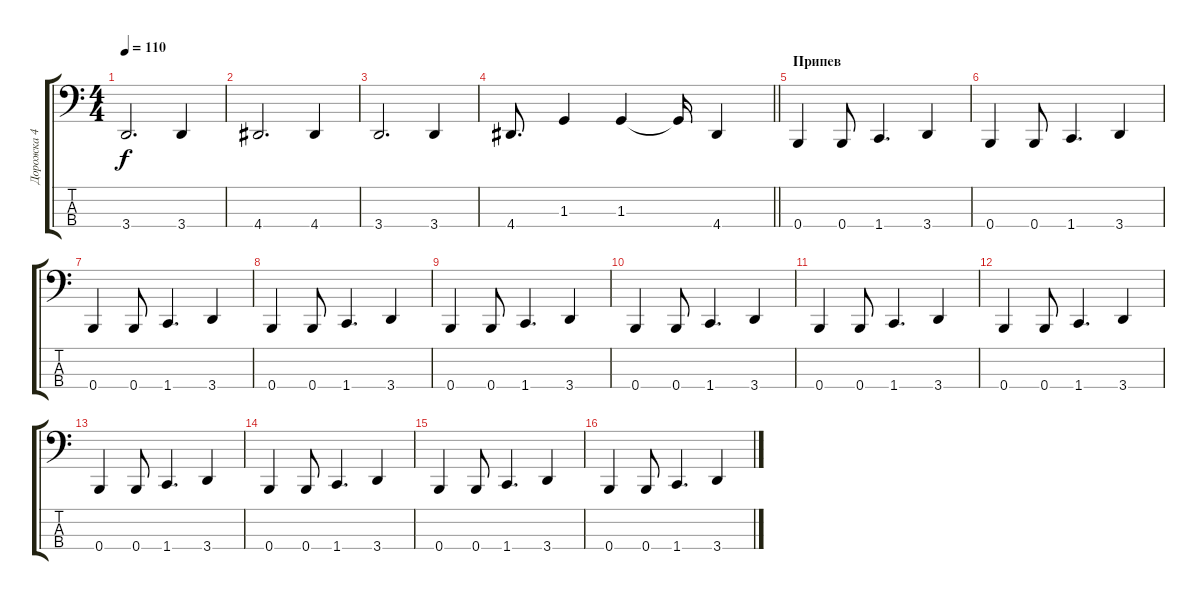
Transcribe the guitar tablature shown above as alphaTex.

\track ("Дорожка 4" "Дорожка 4") {instrument electricbassfinger}
\staff {score tabs}
\tuning (E2 B1 Gb1 B0) {hide}
\ts (4 4)
\tempo 110
\clef f4
\ks c
3.4.2{d dy f} 3.4.4 |
4.4.2{d} 4.4.4 |
3.4.2{d} 3.4.4 |
\barLineRight lightlight
4.4.8{d} 1.3.4 1.3.4 1.3{t}.16 4.4.4 |
\section ("" "Припев")
0.4.4 0.4.8 1.4.4{d} 3.4.4 |
0.4.4 0.4.8 1.4.4{d} 3.4.4 |
0.4.4 0.4.8 1.4.4{d} 3.4.4 |
0.4.4 0.4.8 1.4.4{d} 3.4.4 |
0.4.4 0.4.8 1.4.4{d} 3.4.4 |
0.4.4 0.4.8 1.4.4{d} 3.4.4 |
0.4.4 0.4.8 1.4.4{d} 3.4.4 |
0.4.4 0.4.8 1.4.4{d} 3.4.4 |
0.4.4 0.4.8 1.4.4{d} 3.4.4 |
0.4.4 0.4.8 1.4.4{d} 3.4.4 |
0.4.4 0.4.8 1.4.4{d} 3.4.4 |
0.4.4 0.4.8 1.4.4{d} 3.4.4
